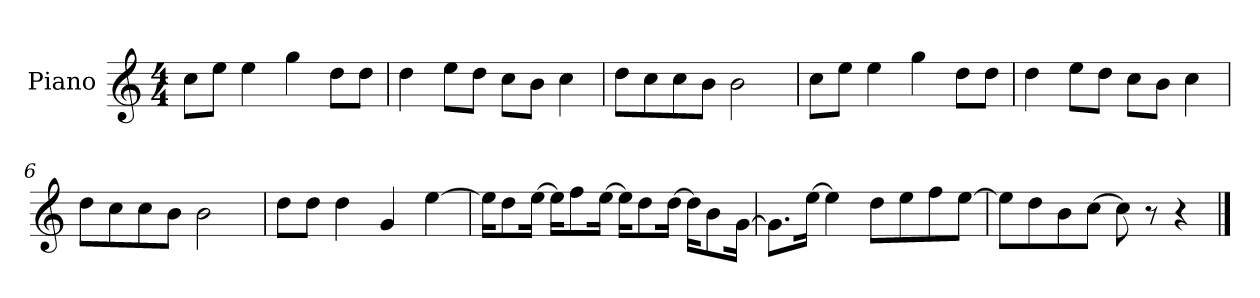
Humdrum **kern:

**kern
*part1
*staff1
*I"Piano
*I'P-no
*clefG2
*k[]
*M4/4
*MM90
=1
8cc\L
8ee\J
4ee\
4gg\
8dd\L
8dd\J
=2
4dd\
8ee\L
8dd\J
8cc\L
8b\J
4cc\
=3
8dd\L
8cc\
8cc\
8b\J
2b\
=4
8cc\L
8ee\J
4ee\
4gg\
8dd\L
8dd\J
=5
4dd\
8ee\L
8dd\J
8cc\L
8b\J
4cc\
=6
8dd\L
8cc\
8cc\
8b\J
2b\
!!LO:LB:g=z
=7
8dd\L
8dd\J
4dd\
4g/
[4ee\
=8
16ee\KL]
8dd\
[16ee\Jk
16ee\KL]
8ff\
[16ee\Jk
16ee\KL]
8dd\
[16dd\Jk
16dd\KL]
8b\
[16g\Jk
=9
8.g\L]
[16ee\Jk
4ee\]
8dd\L
8ee\
8ff\
[8ee\J
=10
8ee\L]
8dd\
8b\
[8cc\J
8cc\]
8r
4r
==
*-
